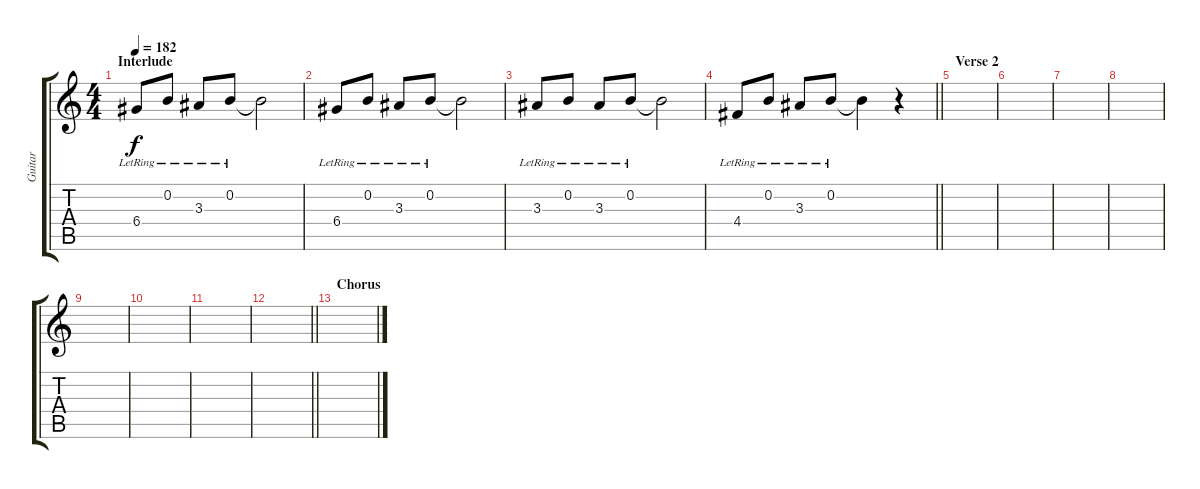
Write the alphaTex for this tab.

\track ("Guitar" "Guitar") {instrument electricguitarclean}
\staff {score tabs}
\tuning (E4 B3 G3 D3 A2 E2) {hide}
\ts (4 4)
\section ("" "Interlude")
\tempo 182
\clef g2
\ks c
6.4{lr}.8{dy f} 0.2{lr}.8 3.3{lr}.8 0.2{lr}.8 0.2{t}.2 |
6.4{lr}.8 0.2{lr}.8 3.3{lr}.8 0.2{lr}.8 0.2{t}.2 |
3.3{lr}.8 0.2{lr}.8 3.3{lr}.8 0.2{lr}.8 0.2{t}.2 |
\barLineRight lightlight
4.4{lr}.8 0.2{lr}.8 3.3{lr}.8 0.2{lr}.8 0.2{t}.4 r.4 |
\section ("" "Verse 2")
|
|
|
|
|
|
|
\barLineRight lightlight
|
\section ("" "Chorus")
